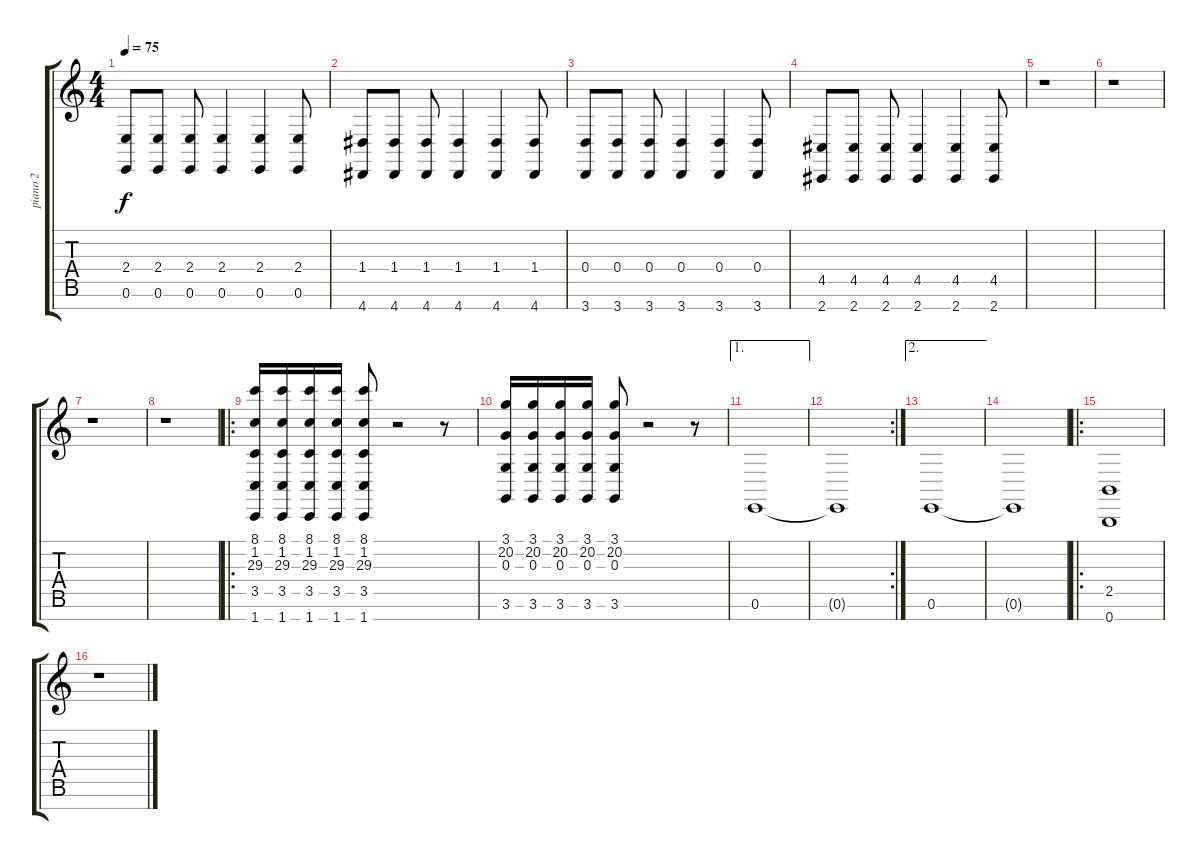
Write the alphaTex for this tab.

\track ("piano 2" "piano 2") {instrument acousticgrandpiano}
\staff {score tabs}
\tuning (E4 B3 G3 D3 A2 E2 B1) {hide}
\ts (4 4)
\tempo 75
\clef g2
\ks c
(2.4 0.6).8{dy f} (2.4 0.6).8 (2.4 0.6).8 (2.4 0.6).4 (2.4 0.6).4 (2.4 0.6).8 |
(1.4 4.7).8 (1.4 4.7).8 (1.4 4.7).8 (1.4 4.7).4 (1.4 4.7).4 (1.4 4.7).8 |
(0.4 3.7).8 (0.4 3.7).8 (0.4 3.7).8 (0.4 3.7).4 (0.4 3.7).4 (0.4 3.7).8 |
(4.5 2.7).8 (4.5 2.7).8 (4.5 2.7).8 (4.5 2.7).4 (4.5 2.7).4 (4.5 2.7).8 |
r.1 |
r.1 |
r.1 |
r.1 |
\ro
(8.1 1.2 29.3 3.5 1.7).16 (8.1 1.2 29.3 3.5 1.7).16 (8.1 1.2 29.3 3.5 1.7).16 (8.1 1.2 29.3 3.5 1.7).16 (8.1 1.2 29.3 3.5 1.7).8 r.2 r.8 |
(3.1 20.2 0.3 3.6).16 (3.1 20.2 0.3 3.6).16 (3.1 20.2 0.3 3.6).16 (3.1 20.2 0.3 3.6).16 (3.1 20.2 0.3 3.6).8 r.2 r.8 |
\ae 1
0.6.1 |
\rc 2
0.6{t}.1 |
\ae 2
0.6.1 |
0.6{t}.1 |
\ro
(2.5 0.7).1 |
r.1
